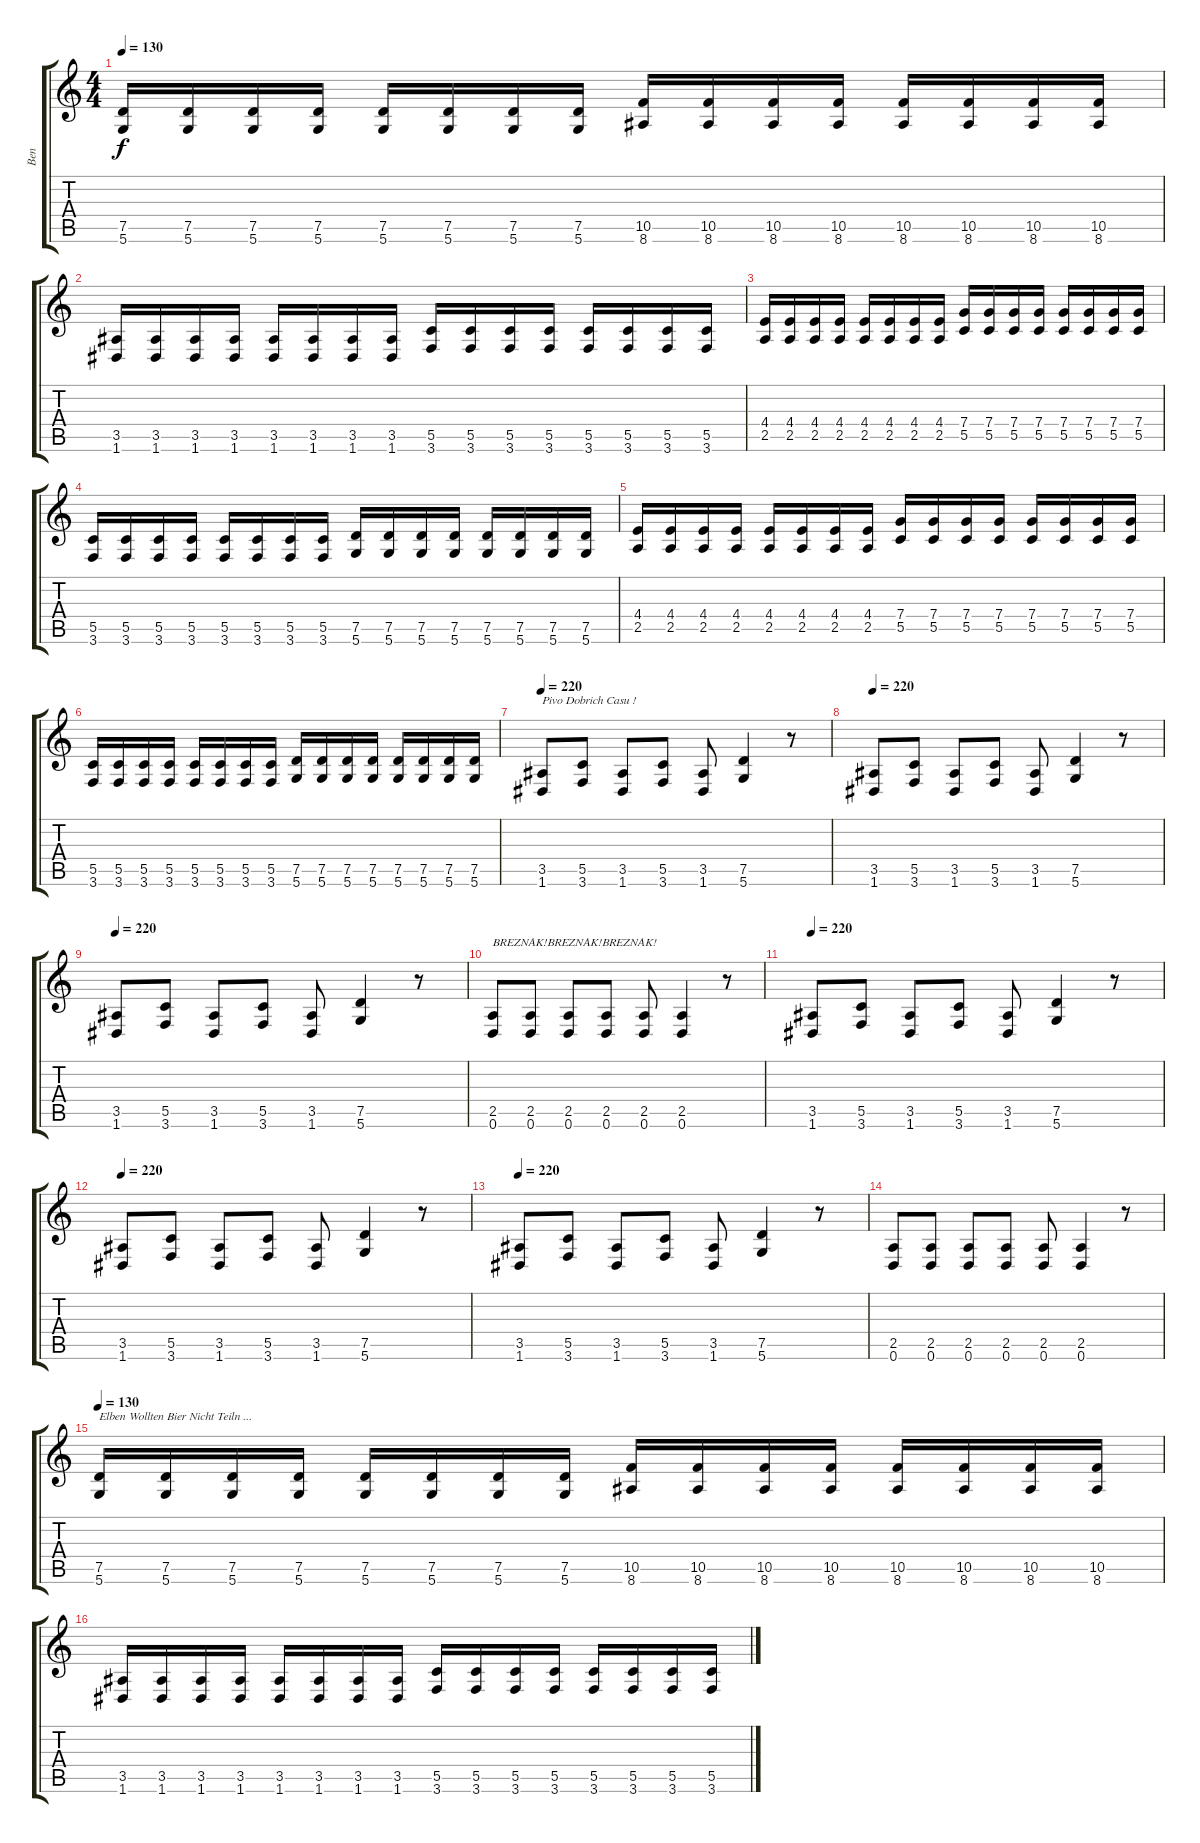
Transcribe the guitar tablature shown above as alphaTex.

\track ("Ben" "Ben") {instrument distortionguitar}
\staff {score tabs}
\tuning (D4 A3 F3 C3 G2 D2) {hide}
\ts (4 4)
\tempo 130
\clef g2
\ks c
(7.5 5.6).16{dy f} (7.5 5.6).16 (7.5 5.6).16 (7.5 5.6).16 (7.5 5.6).16 (7.5 5.6).16 (7.5 5.6).16 (7.5 5.6).16 (10.5 8.6).16 (10.5 8.6).16 (10.5 8.6).16 (10.5 8.6).16 (10.5 8.6).16 (10.5 8.6).16 (10.5 8.6).16 (10.5 8.6).16 |
(3.5 1.6).16 (3.5 1.6).16 (3.5 1.6).16 (3.5 1.6).16 (3.5 1.6).16 (3.5 1.6).16 (3.5 1.6).16 (3.5 1.6).16 (5.5 3.6).16 (5.5 3.6).16 (5.5 3.6).16 (5.5 3.6).16 (5.5 3.6).16 (5.5 3.6).16 (5.5 3.6).16 (5.5 3.6).16 |
(4.4 2.5).16 (4.4 2.5).16 (4.4 2.5).16 (4.4 2.5).16 (4.4 2.5).16 (4.4 2.5).16 (4.4 2.5).16 (4.4 2.5).16 (7.4 5.5).16 (7.4 5.5).16 (7.4 5.5).16 (7.4 5.5).16 (7.4 5.5).16 (7.4 5.5).16 (7.4 5.5).16 (7.4 5.5).16 |
(5.5 3.6).16 (5.5 3.6).16 (5.5 3.6).16 (5.5 3.6).16 (5.5 3.6).16 (5.5 3.6).16 (5.5 3.6).16 (5.5 3.6).16 (7.5 5.6).16 (7.5 5.6).16 (7.5 5.6).16 (7.5 5.6).16 (7.5 5.6).16 (7.5 5.6).16 (7.5 5.6).16 (7.5 5.6).16 |
(4.4 2.5).16 (4.4 2.5).16 (4.4 2.5).16 (4.4 2.5).16 (4.4 2.5).16 (4.4 2.5).16 (4.4 2.5).16 (4.4 2.5).16 (7.4 5.5).16 (7.4 5.5).16 (7.4 5.5).16 (7.4 5.5).16 (7.4 5.5).16 (7.4 5.5).16 (7.4 5.5).16 (7.4 5.5).16 |
(5.5 3.6).16 (5.5 3.6).16 (5.5 3.6).16 (5.5 3.6).16 (5.5 3.6).16 (5.5 3.6).16 (5.5 3.6).16 (5.5 3.6).16 (7.5 5.6).16 (7.5 5.6).16 (7.5 5.6).16 (7.5 5.6).16 (7.5 5.6).16 (7.5 5.6).16 (7.5 5.6).16 (7.5 5.6).16 |
\tempo 220
(3.5 1.6).8{txt "Pivo Dobrich Casu !"} (5.5 3.6).8 (3.5 1.6).8 (5.5 3.6).8 (3.5 1.6).8 (7.5 5.6).4 r.8 |
\tempo 220
(3.5 1.6).8 (5.5 3.6).8 (3.5 1.6).8 (5.5 3.6).8 (3.5 1.6).8 (7.5 5.6).4 r.8 |
\tempo 220
(3.5 1.6).8 (5.5 3.6).8 (3.5 1.6).8 (5.5 3.6).8 (3.5 1.6).8 (7.5 5.6).4 r.8 |
(2.5 0.6).8{txt "BREZNAK!BREZNAK!BREZNAK!"} (2.5 0.6).8 (2.5 0.6).8 (2.5 0.6).8 (2.5 0.6).8 (2.5 0.6).4 r.8 |
\tempo 220
(3.5 1.6).8 (5.5 3.6).8 (3.5 1.6).8 (5.5 3.6).8 (3.5 1.6).8 (7.5 5.6).4 r.8 |
\tempo 220
(3.5 1.6).8 (5.5 3.6).8 (3.5 1.6).8 (5.5 3.6).8 (3.5 1.6).8 (7.5 5.6).4 r.8 |
\tempo 220
(3.5 1.6).8 (5.5 3.6).8 (3.5 1.6).8 (5.5 3.6).8 (3.5 1.6).8 (7.5 5.6).4 r.8 |
(2.5 0.6).8 (2.5 0.6).8 (2.5 0.6).8 (2.5 0.6).8 (2.5 0.6).8 (2.5 0.6).4 r.8 |
\tempo 130
(7.5 5.6).16{txt "Elben Wollten Bier Nicht Teiln ..."} (7.5 5.6).16 (7.5 5.6).16 (7.5 5.6).16 (7.5 5.6).16 (7.5 5.6).16 (7.5 5.6).16 (7.5 5.6).16 (10.5 8.6).16 (10.5 8.6).16 (10.5 8.6).16 (10.5 8.6).16 (10.5 8.6).16 (10.5 8.6).16 (10.5 8.6).16 (10.5 8.6).16 |
(3.5 1.6).16 (3.5 1.6).16 (3.5 1.6).16 (3.5 1.6).16 (3.5 1.6).16 (3.5 1.6).16 (3.5 1.6).16 (3.5 1.6).16 (5.5 3.6).16 (5.5 3.6).16 (5.5 3.6).16 (5.5 3.6).16 (5.5 3.6).16 (5.5 3.6).16 (5.5 3.6).16 (5.5 3.6).16
